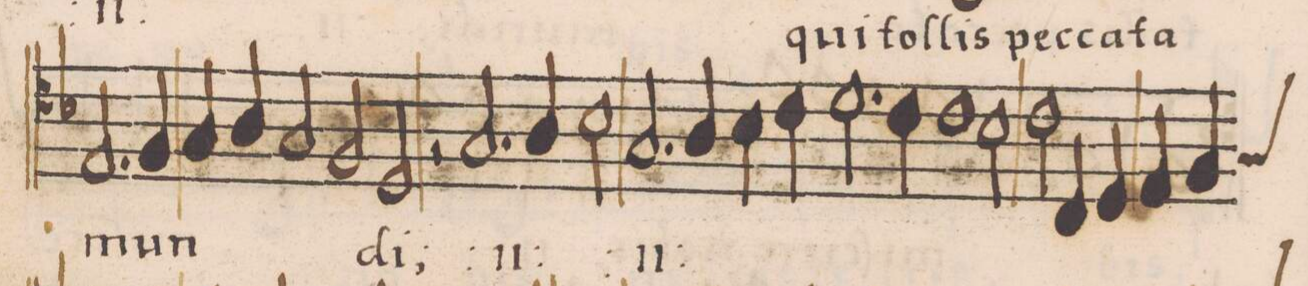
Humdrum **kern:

**kern	**text
*I"TENOR	*
*clefC4	*
*k[b-]	*
*met(C|)	*
*M2/1	*
2.E/	mun-
4F/	.
=102-	=102-
4G/	.
4A/	.
2G/	.
2F/	.
2D/	-di;
=103-	=103-
2r	.
*	*ij
2.G/	mun-
4A/	.
2B-\	-di;
=104-	=104-
2.G/	qui
4A/	.
4B-\	.
4c\	.
2.d\	tol-
=105-	=105-
4c\	.
1c\	.
2B-\	.
=106-	=106-
2c\	-lis
4C/	pec-
4D/	.
4E/	.
*custos:G	*
4F/	.
*-	*-
